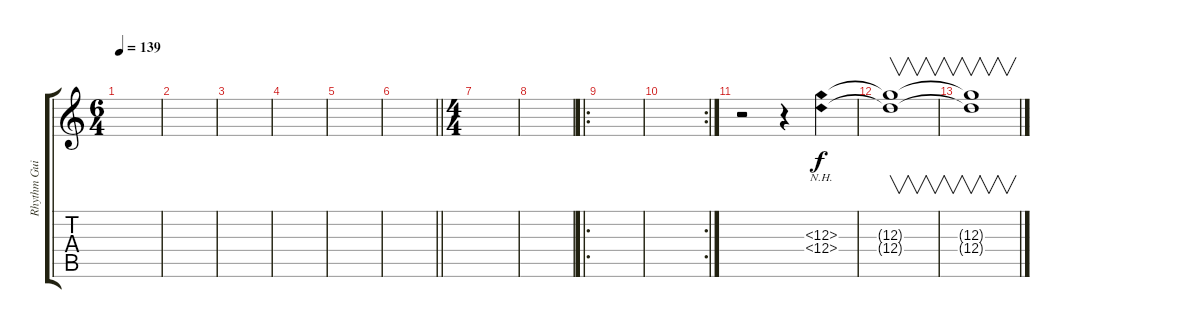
\track ("Rhythm Guitar II (Tim Renwick)" "Rhythm Gui") {instrument electricguitarclean}
\staff {score tabs}
\tuning (E4 B3 G3 D3 A2 E2) {hide}
\ts (6 4)
\tempo 139
\clef g2
\ks c
|
|
|
|
|
\barLineRight lightlight
|
\ts (4 4)
|
|
\ro
|
\rc 2
|
r.2{volume 13} r.4 (12.3{nh} 12.4{nh}).4 |
(12.3{t} 12.4{t}).1{v} |
(12.3{t} 12.4{t}).1{v}
